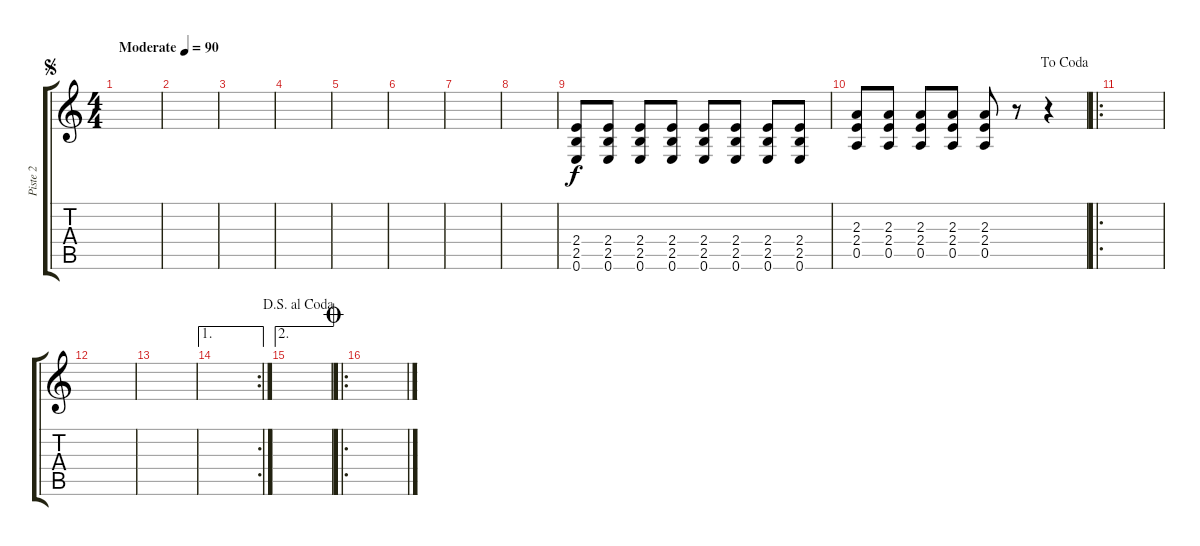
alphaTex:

\track ("Piste 2" "Piste 2") {instrument distortionguitar}
\staff {score tabs}
\tuning (E4 B3 G3 D3 A2 E2) {hide}
\ts (4 4)
\jump segno
\tempo (90 "Moderate")
\clef g2
\ks c
|
|
|
|
|
|
|
|
(2.4 2.5 0.6).8 (2.4 2.5 0.6).8 (2.4 2.5 0.6).8 (2.4 2.5 0.6).8 (2.4 2.5 0.6).8 (2.4 2.5 0.6).8 (2.4 2.5 0.6).8 (2.4 2.5 0.6).8 |
\jump dacoda
(2.3 2.4 0.5).8 (2.3 2.4 0.5).8 (2.3 2.4 0.5).8 (2.3 2.4 0.5).8 (2.3 2.4 0.5).8 r.8 r.4 |
\ro
|
|
|
\ae 1
\rc 2
|
\ae 2
\jump dalsegnoalcoda
|
\ro
\jump coda
